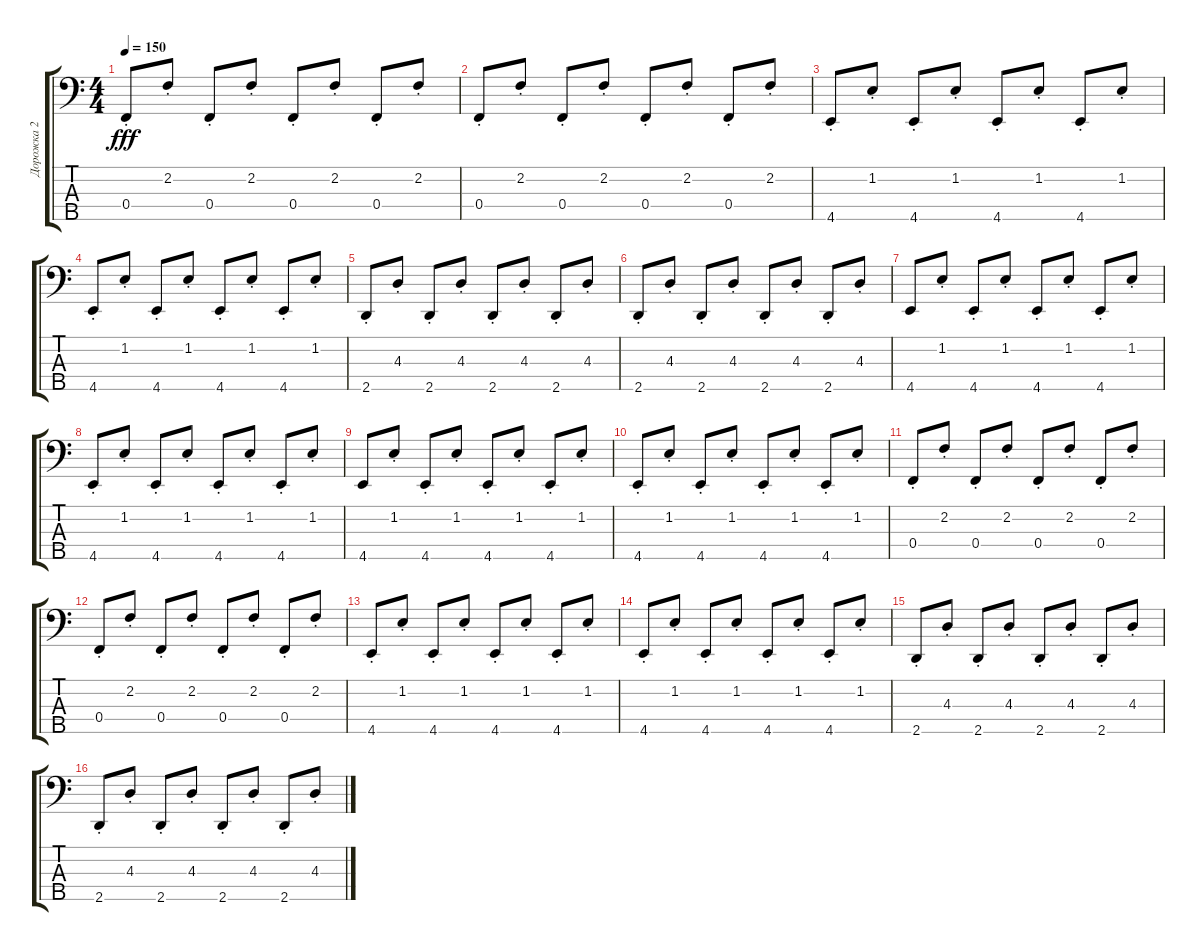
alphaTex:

\track ("Дорожка 2" "Дорожка 2") {instrument electricbassfinger}
\staff {score tabs}
\tuning (Ab2 Eb2 Bb1 F1 C1) {hide}
\ts (4 4)
\tempo 150
\clef f4
\ks c
0.4{st}.8{dy fff} 2.2{st}.8 0.4{st}.8 2.2{st}.8 0.4{st}.8 2.2{st}.8 0.4{st}.8 2.2{st}.8 |
0.4{st}.8 2.2{st}.8 0.4{st}.8 2.2{st}.8 0.4{st}.8 2.2{st}.8 0.4{st}.8 2.2{st}.8 |
4.5{st}.8 1.2{st}.8 4.5{st}.8 1.2{st}.8 4.5{st}.8 1.2{st}.8 4.5{st}.8 1.2{st}.8 |
4.5{st}.8 1.2{st}.8 4.5{st}.8 1.2{st}.8 4.5{st}.8 1.2{st}.8 4.5{st}.8 1.2{st}.8 |
2.5{st}.8 4.3{st}.8 2.5{st}.8 4.3{st}.8 2.5{st}.8 4.3{st}.8 2.5{st}.8 4.3{st}.8 |
2.5{st}.8 4.3{st}.8 2.5{st}.8 4.3{st}.8 2.5{st}.8 4.3{st}.8 2.5{st}.8 4.3{st}.8 |
4.5.8 1.2{st}.8 4.5{st}.8 1.2{st}.8 4.5{st}.8 1.2{st}.8 4.5{st}.8 1.2{st}.8 |
4.5{st}.8 1.2{st}.8 4.5{st}.8 1.2{st}.8 4.5{st}.8 1.2{st}.8 4.5{st}.8 1.2{st}.8 |
4.5.8 1.2{st}.8 4.5{st}.8 1.2{st}.8 4.5{st}.8 1.2{st}.8 4.5{st}.8 1.2{st}.8 |
4.5{st}.8 1.2{st}.8 4.5{st}.8 1.2{st}.8 4.5{st}.8 1.2{st}.8 4.5{st}.8 1.2{st}.8 |
0.4{st}.8 2.2{st}.8 0.4{st}.8 2.2{st}.8 0.4{st}.8 2.2{st}.8 0.4{st}.8 2.2{st}.8 |
0.4{st}.8 2.2{st}.8 0.4{st}.8 2.2{st}.8 0.4{st}.8 2.2{st}.8 0.4{st}.8 2.2{st}.8 |
4.5{st}.8 1.2{st}.8 4.5{st}.8 1.2{st}.8 4.5{st}.8 1.2{st}.8 4.5{st}.8 1.2{st}.8 |
4.5{st}.8 1.2{st}.8 4.5{st}.8 1.2{st}.8 4.5{st}.8 1.2{st}.8 4.5{st}.8 1.2{st}.8 |
2.5{st}.8 4.3{st}.8 2.5{st}.8 4.3{st}.8 2.5{st}.8 4.3{st}.8 2.5{st}.8 4.3{st}.8 |
2.5{st}.8 4.3{st}.8 2.5{st}.8 4.3{st}.8 2.5{st}.8 4.3{st}.8 2.5{st}.8 4.3{st}.8
